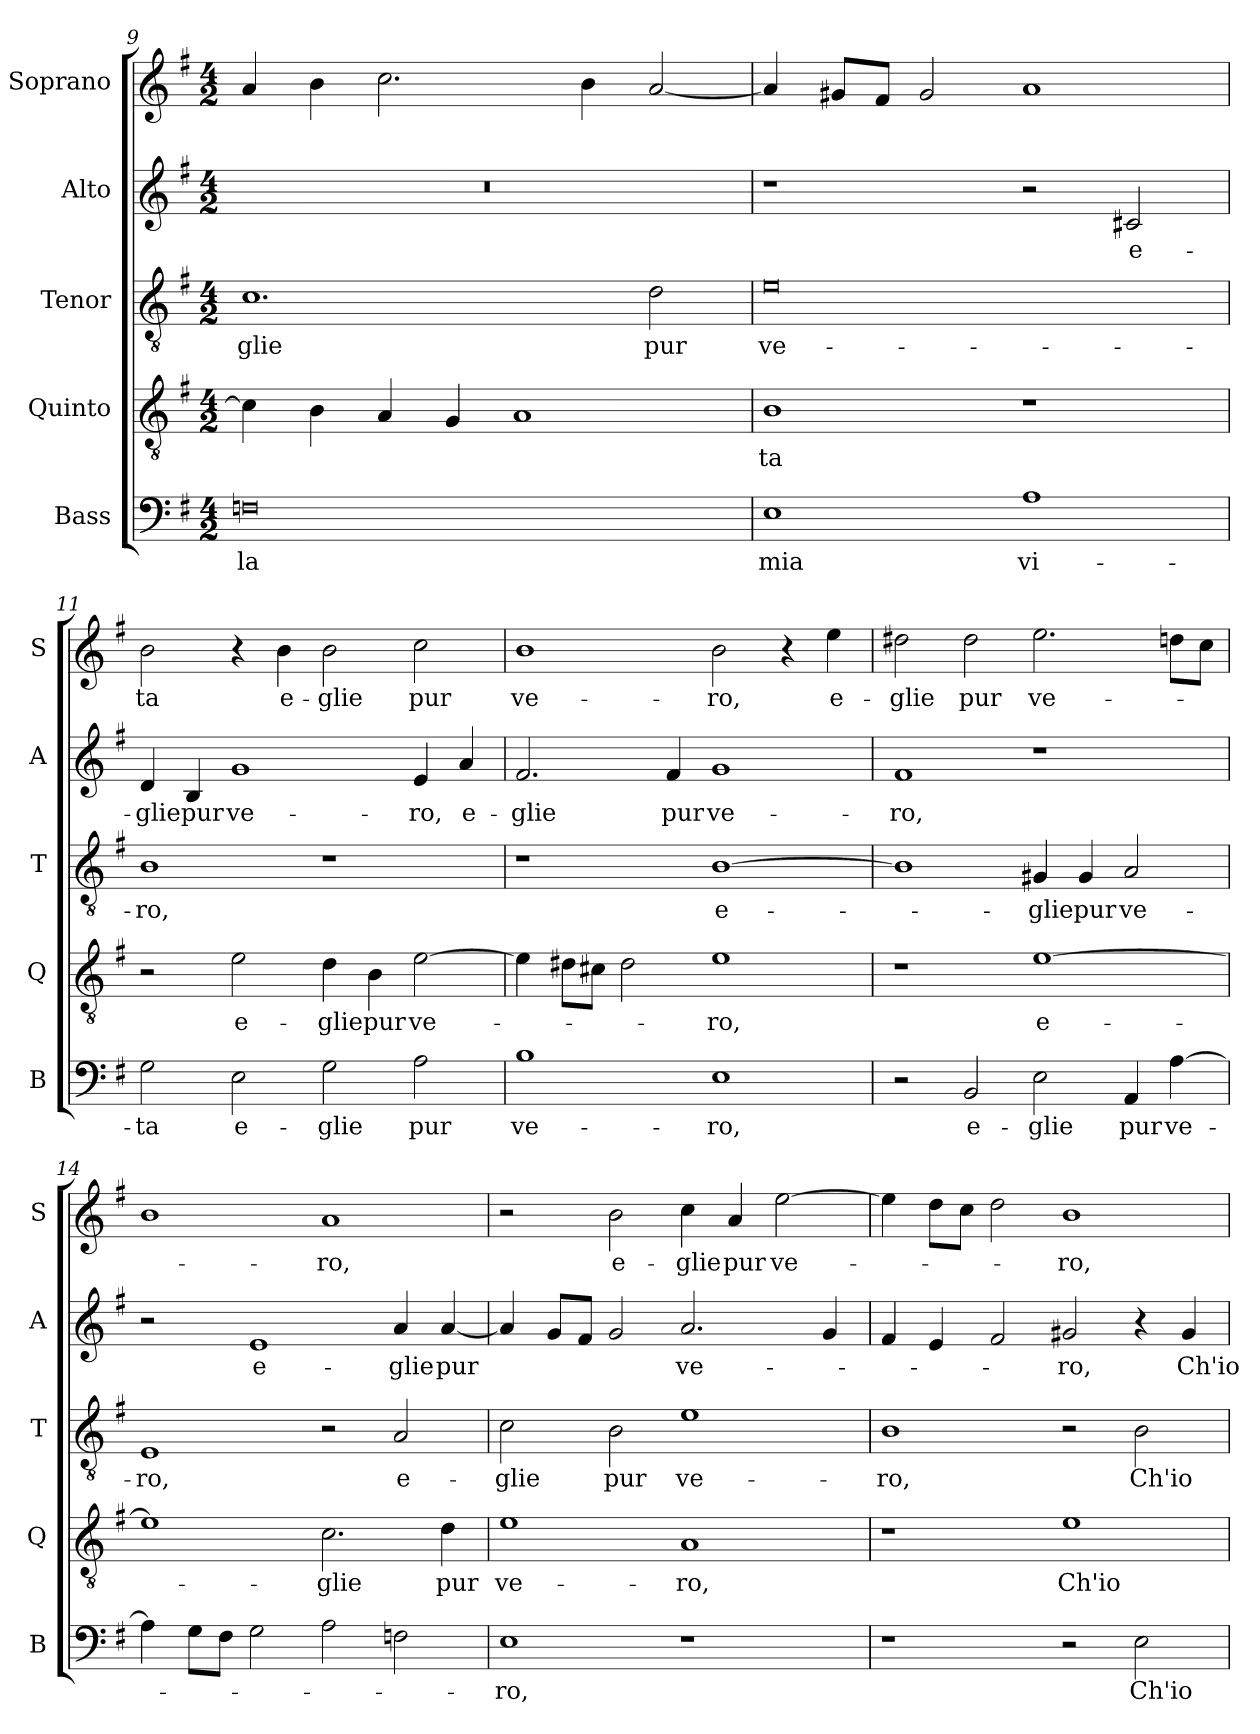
**kern	**text	**kern	**text	**kern	**text	**kern	**text	**kern	**text
*part5	*part5	*part4	*part4	*part3	*part3	*part2	*part2	*part1	*part1
*staff5	*staff5	*staff4	*staff4	*staff3	*staff3	*staff2	*staff2	*staff1	*staff1
*I"Bass	*	*I"Quinto	*	*I"Tenor	*	*I"Alto	*	*I"Soprano	*
*I'B	*	*I'Q	*	*I'T	*	*I'A	*	*I'S	*
!!LO:PB:g=z
*clefF4	*	*clefGv2	*	*clefGv2	*	*clefG2	*	*clefG2	*
*k[f#]	*	*k[f#]	*	*k[f#]	*	*k[f#]	*	*k[f#]	*
*G:	*	*G:	*	*G:	*	*G:	*	*G:	*
*M4/2	*	*M4/2	*	*M4/2	*	*M4/2	*	*M4/2	*
=9	=9	=9	=9	=9	=9	=9	=9	=9	=9
!	!LO:LY:b	!	!	!	!LO:LY:b	!	!	!	!
0Fn	la	4c\]	.	1.c	-glie	0r	.	4a/	.
.	.	4B\	.	.	.	.	.	4b\	.
.	.	4A/	.	.	.	.	.	2.cc\	.
.	.	4G/	.	.	.	.	.	.	.
.	.	1A	.	.	.	.	.	.	.
.	.	.	.	.	.	.	.	4b\	.
!	!	!	!	!	!LO:LY:b	!	!	!	!
.	.	.	.	2d\	pur	.	.	[2a/	.
=10	=10	=10	=10	=10	=10	=10	=10	=10	=10
!	!LO:LY:b	!	!LO:LY:b	!	!LO:LY:b	!	!	!	!
1E	mia	1B	-ta	0e	ve-	1r	.	4a/]	.
.	.	.	.	.	.	.	.	8g#X/L	.
.	.	.	.	.	.	.	.	8f#/J	.
.	.	.	.	.	.	.	.	2g#/	.
!	!LO:LY:b	!	!	!	!	!	!	!	!
1A	vi-	1r	.	.	.	2r	.	1a	.
!	!	!	!	!	!	!	!LO:LY:b	!	!
.	.	.	.	.	.	2c#X/	e-	.	.
=11	=11	=11	=11	=11	=11	=11	=11	=11	=11
!	!LO:LY:b	!	!	!	!LO:LY:b	!	!LO:LY:b	!	!LO:LY:b
2G\	-ta	2r	.	1B	-ro,	4d/	-glie	2b\	-ta
!	!	!	!	!	!	!	!LO:LY:b	!	!
.	.	.	.	.	.	4B/	pur	.	.
!	!LO:LY:b	!	!LO:LY:b	!	!	!	!LO:LY:b	!	!
2E\	e-	2e\	e-	.	.	1g	ve-	4r	.
!	!	!	!	!	!	!	!	!	!LO:LY:b
.	.	.	.	.	.	.	.	4b\	e-
!	!LO:LY:b	!	!LO:LY:b	!	!	!	!	!	!LO:LY:b
2G\	-glie	4d\	-glie	1r	.	.	.	2b\	-glie
!	!	!	!LO:LY:b	!	!	!	!	!	!
.	.	4B\	pur	.	.	.	.	.	.
!	!LO:LY:b	!	!LO:LY:b	!	!	!	!LO:LY:b	!	!LO:LY:b
2A\	pur	[2e\	ve-	.	.	4e/	-ro,	2cc\	pur
!	!	!	!	!	!	!	!LO:LY:b	!	!
.	.	.	.	.	.	4a/	e-	.	.
!!LO:LB:g=z
=12	=12	=12	=12	=12	=12	=12	=12	=12	=12
!	!LO:LY:b	!	!	!	!	!	!LO:LY:b	!	!LO:LY:b
1B	ve-	4e\]	.	1r	.	2.f#/	-glie	1b	ve-
.	.	8d#X\L	.	.	.	.	.	.	.
.	.	8c#X\J	.	.	.	.	.	.	.
.	.	2d#\	.	.	.	.	.	.	.
!	!	!	!	!	!	!	!LO:LY:b	!	!
.	.	.	.	.	.	4f#/	pur	.	.
!	!LO:LY:b	!	!LO:LY:b	!	!LO:LY:b	!	!LO:LY:b	!	!LO:LY:b
1E	-ro,	1e	-ro,	[1B	e-	1g	ve-	2b\	-ro,
.	.	.	.	.	.	.	.	4r	.
!	!	!	!	!	!	!	!	!	!LO:LY:b
.	.	.	.	.	.	.	.	4ee\	e-
=13	=13	=13	=13	=13	=13	=13	=13	=13	=13
!	!	!	!	!	!	!	!LO:LY:b	!	!LO:LY:b
2r	.	1r	.	1B]	.	1f#	-ro,	2dd#X\	-glie
!	!LO:LY:b	!	!	!	!	!	!	!	!LO:LY:b
2BB/	e-	.	.	.	.	.	.	2dd#\	pur
!	!LO:LY:b	!	!LO:LY:b	!	!LO:LY:b	!	!	!	!LO:LY:b
2E\	-glie	[1e	e-	4G#X/	-glie	1r	.	2.ee\	ve-
!	!	!	!	!	!LO:LY:b	!	!	!	!
.	.	.	.	4G#/	pur	.	.	.	.
!	!LO:LY:b	!	!	!	!LO:LY:b	!	!	!	!
4AA/	pur	.	.	2A/	ve-	.	.	.	.
!	!LO:LY:b	!	!	!	!	!	!	!	!
[4A\	ve-	.	.	.	.	.	.	8ddn\L	.
.	.	.	.	.	.	.	.	8cc\J	.
=14	=14	=14	=14	=14	=14	=14	=14	=14	=14
!	!	!	!	!	!LO:LY:b	!	!	!	!
4A\]	.	1e]	.	1E	-ro,	2r	.	1b	.
8G\L	.	.	.	.	.	.	.	.	.
8F#\J	.	.	.	.	.	.	.	.	.
!	!	!	!	!	!	!	!LO:LY:b	!	!
2G\	.	.	.	.	.	1e	e-	.	.
!	!	!	!LO:LY:b	!	!	!	!	!	!LO:LY:b
2A\	.	2.c\	-glie	2r	.	.	.	1a	-ro,
!	!	!	!	!	!LO:LY:b	!	!LO:LY:b	!	!
2Fn\	.	.	.	2A/	e-	4a/	-glie	.	.
!	!	!	!LO:LY:b	!	!	!	!LO:LY:b	!	!
.	.	4d\	pur	.	.	[4a/	pur	.	.
!!LO:LB:g=z
=15	=15	=15	=15	=15	=15	=15	=15	=15	=15
!	!LO:LY:b	!	!LO:LY:b	!	!LO:LY:b	!	!	!	!
1E	-ro,	1e	ve-	2c\	-glie	4a/]	.	2r	.
.	.	.	.	.	.	8g/L	.	.	.
.	.	.	.	.	.	8f#/J	.	.	.
!	!	!	!	!	!LO:LY:b	!	!	!	!LO:LY:b
.	.	.	.	2B\	pur	2g/	.	2b\	e-
!	!	!	!LO:LY:b	!	!LO:LY:b	!	!LO:LY:b	!	!LO:LY:b
1r	.	1A	-ro,	1e	ve-	2.a/	ve-	4cc\	-glie
!	!	!	!	!	!	!	!	!	!LO:LY:b
.	.	.	.	.	.	.	.	4a/	pur
!	!	!	!	!	!	!	!	!	!LO:LY:b
.	.	.	.	.	.	.	.	[2ee\	ve-
.	.	.	.	.	.	4g/	.	.	.
=16	=16	=16	=16	=16	=16	=16	=16	=16	=16
!	!	!	!	!	!LO:LY:b	!	!	!	!
1r	.	1r	.	1B	-ro,	4f#/	.	4ee\]	.
.	.	.	.	.	.	4e/	.	8dd\L	.
.	.	.	.	.	.	.	.	8cc\J	.
.	.	.	.	.	.	2f#/	.	2dd\	.
!	!	!	!LO:LY:b	!	!	!	!LO:LY:b	!	!LO:LY:b
2r	.	1e	Ch'io	2r	.	2g#X/	-ro,	1b	-ro,
!	!LO:LY:b	!	!	!	!LO:LY:b	!	!	!	!
2E\	Ch'io	.	.	2B\	Ch'io	4r	.	.	.
!	!	!	!	!	!	!	!LO:LY:b	!	!
.	.	.	.	.	.	4g#/	Ch'io	.	.
=	=	=	=	=	=	=	=	=	=
*-	*-	*-	*-	*-	*-	*-	*-	*-	*-
